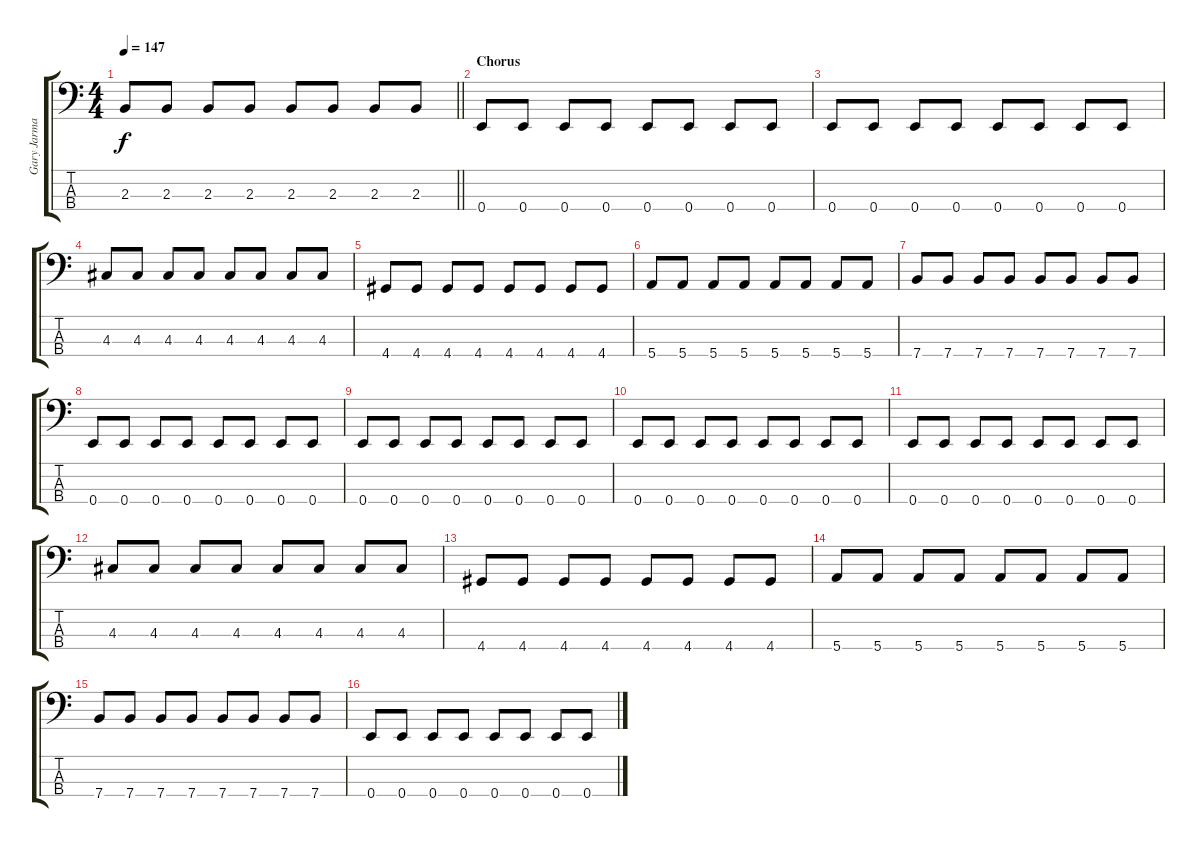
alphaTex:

\track ("Gary Jarman (Bass)" "Gary Jarma") {instrument electricbasspick}
\staff {score tabs}
\tuning (G2 D2 A1 E1) {hide}
\ts (4 4)
\tempo 147
\clef f4
\barLineRight lightlight
\ks c
2.3.8{dy f} 2.3.8 2.3.8 2.3.8 2.3.8 2.3.8 2.3.8 2.3.8 |
\section ("" "Chorus")
0.4.8 0.4.8 0.4.8 0.4.8 0.4.8 0.4.8 0.4.8 0.4.8 |
0.4.8 0.4.8 0.4.8 0.4.8 0.4.8 0.4.8 0.4.8 0.4.8 |
4.3.8 4.3.8 4.3.8 4.3.8 4.3.8 4.3.8 4.3.8 4.3.8 |
4.4.8 4.4.8 4.4.8 4.4.8 4.4.8 4.4.8 4.4.8 4.4.8 |
5.4.8 5.4.8 5.4.8 5.4.8 5.4.8 5.4.8 5.4.8 5.4.8 |
7.4.8 7.4.8 7.4.8 7.4.8 7.4.8 7.4.8 7.4.8 7.4.8 |
0.4.8 0.4.8 0.4.8 0.4.8 0.4.8 0.4.8 0.4.8 0.4.8 |
0.4.8 0.4.8 0.4.8 0.4.8 0.4.8 0.4.8 0.4.8 0.4.8 |
0.4.8 0.4.8 0.4.8 0.4.8 0.4.8 0.4.8 0.4.8 0.4.8 |
0.4.8 0.4.8 0.4.8 0.4.8 0.4.8 0.4.8 0.4.8 0.4.8 |
4.3.8 4.3.8 4.3.8 4.3.8 4.3.8 4.3.8 4.3.8 4.3.8 |
4.4.8 4.4.8 4.4.8 4.4.8 4.4.8 4.4.8 4.4.8 4.4.8 |
5.4.8 5.4.8 5.4.8 5.4.8 5.4.8 5.4.8 5.4.8 5.4.8 |
7.4.8 7.4.8 7.4.8 7.4.8 7.4.8 7.4.8 7.4.8 7.4.8 |
0.4.8 0.4.8 0.4.8 0.4.8 0.4.8 0.4.8 0.4.8 0.4.8
